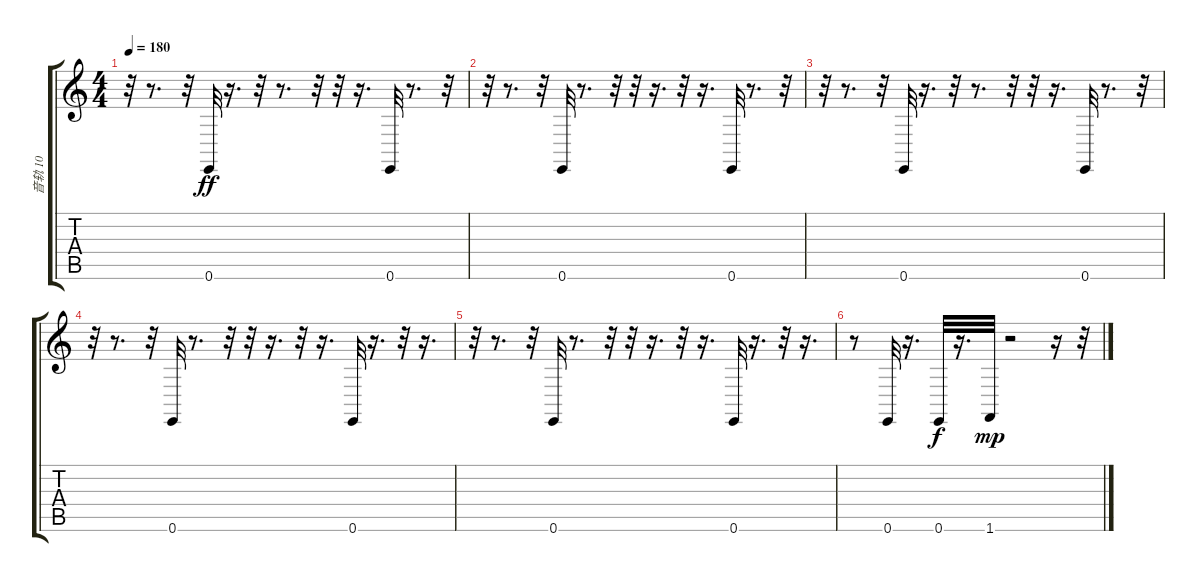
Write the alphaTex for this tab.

\track ("音轨 10" "音轨 10") {instrument acousticgrandpiano}
\staff {score tabs}
\tuning (E4 B3 G3 D3 A2 E2) {hide}
\ts (4 4)
\tempo 180
\clef g2
\ks c
r.32{dy ff} r.8{d} r.32 0.6.32 r.16{d} r.32 r.8{d} r.32 r.32 r.16{d} 0.6.32 r.8{d} r.32 |
r.32 r.8{d} r.32 0.6.32 r.8{d} r.32 r.32 r.16{d} r.32 r.16{d} 0.6.32 r.8{d} r.32 |
r.32 r.8{d} r.32 0.6.32 r.16{d} r.32 r.8{d} r.32 r.32 r.16{d} 0.6.32 r.8{d} r.32 |
r.32 r.8{d} r.32 0.6.32 r.8{d} r.32 r.32 r.16{d} r.32 r.16{d} 0.6.32 r.16{d} r.32 r.16{d} |
r.32 r.8{d} r.32 0.6.32 r.8{d} r.32 r.32 r.16{d} r.32 r.16{d} 0.6.32 r.16{d} r.32 r.16{d} |
r.8 0.6.32 r.16{d} 0.6.32{dy f} r.16{d} 1.6.32{dy mp} r.2 r.16 r.32
